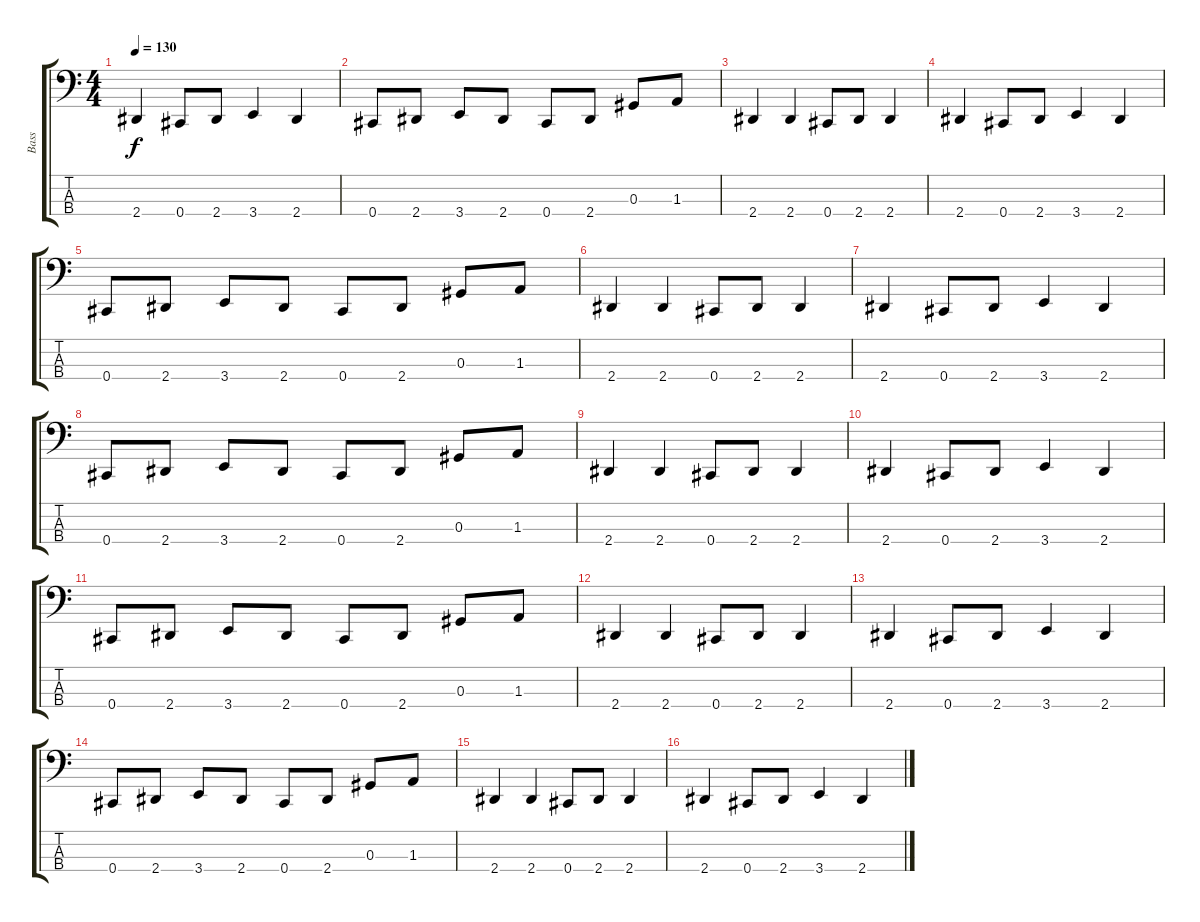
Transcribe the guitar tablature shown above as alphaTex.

\track ("Bass" "Bass") {instrument electricbasspick bank 255}
\staff {score tabs}
\tuning (Gb2 Db2 Ab1 Db1) {hide}
\ts (4 4)
\tempo 130
\clef f4
\ks c
2.4.4{dy f} 0.4.8 2.4.8 3.4.4 2.4.4 |
0.4.8 2.4.8 3.4.8 2.4.8 0.4.8 2.4.8 0.3.8 1.3.8 |
2.4.4 2.4.4 0.4.8 2.4.8 2.4.4 |
2.4.4 0.4.8 2.4.8 3.4.4 2.4.4 |
0.4.8 2.4.8 3.4.8 2.4.8 0.4.8 2.4.8 0.3.8 1.3.8 |
2.4.4 2.4.4 0.4.8 2.4.8 2.4.4 |
2.4.4 0.4.8 2.4.8 3.4.4 2.4.4 |
0.4.8 2.4.8 3.4.8 2.4.8 0.4.8 2.4.8 0.3.8 1.3.8 |
2.4.4 2.4.4 0.4.8 2.4.8 2.4.4 |
2.4.4 0.4.8 2.4.8 3.4.4 2.4.4 |
0.4.8 2.4.8 3.4.8 2.4.8 0.4.8 2.4.8 0.3.8 1.3.8 |
2.4.4 2.4.4 0.4.8 2.4.8 2.4.4 |
2.4.4 0.4.8 2.4.8 3.4.4 2.4.4 |
0.4.8 2.4.8 3.4.8 2.4.8 0.4.8 2.4.8 0.3.8 1.3.8 |
2.4.4 2.4.4 0.4.8 2.4.8 2.4.4 |
2.4.4 0.4.8 2.4.8 3.4.4 2.4.4
